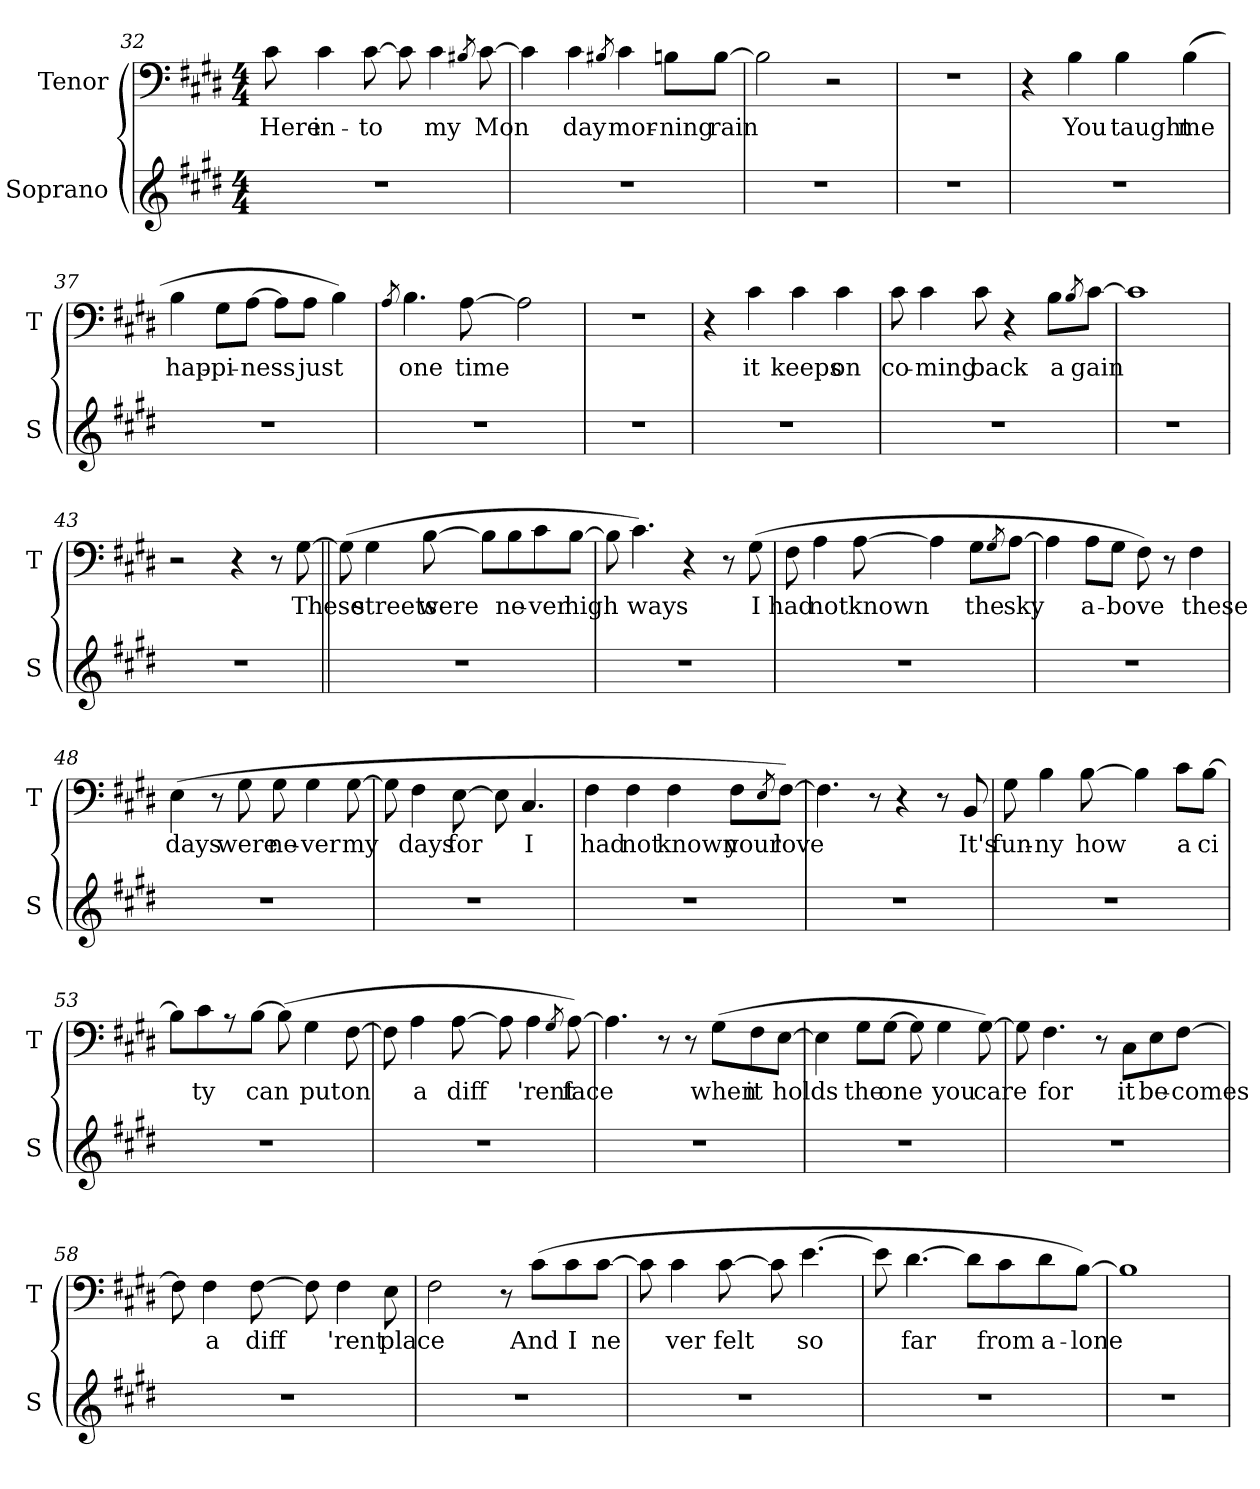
**kern	**kern	**text
*part2	*part1	*part1
*staff2	*staff1	*staff1
*I"Soprano	*I"Tenor	*
*I'S	*I'T	*
*clefG2	*clefF4	*
*k[f#c#g#d#]	*k[f#c#g#d#]	*
*E:	*E:	*
*M4/4	*M4/4	*
=32	=32	=32
!	!	!LO:LY:b
1r	8c#\	Here
!	!	!LO:LY:b
.	4c#\	in-
!	!	!LO:LY:b
.	[8c#\	-to
.	8c#\]	.
!	!	!LO:LY:b
.	4c#\	my
.	8qB#X/	.
!	!	!LO:LY:b
.	[8c#\	Mon
=33	=33	=33
1r	4c#\]	.
!	!	!LO:LY:b
.	4c#\	day
.	8qB#X/	.
!	!	!LO:LY:b
.	4c#\	mor-
!	!	!LO:LY:b
.	8Bn\L	-ning
!	!	!LO:LY:b
.	[8B\J	rain
!!LO:LB:g=z
=34	=34	=34
1r	2B\]	.
!	!	!LO:LY:b
.	2r	\!
=35	=35	=35
1r	1r	.
=36	=36	=36
1r	4r	.
!	!	!LO:LY:b
.	4B\	You
!	!	!LO:LY:b
.	4B\	taught
!	!	!LO:LY:b
.	(>4B\	me
=37	=37	=37
!	!	!LO:LY:b
1r	4B\	hap-
!	!	!LO:LY:b
.	8G#\L	-pi-
!	!	!LO:LY:b
.	[8A\J	-ness
.	8A\L]	.
!	!	!LO:LY:b
.	8A\J	just
.	4B\)	.
=38	=38	=38
.	8qA/	.
!	!	!LO:LY:b
1r	4.B\	one
!	!	!LO:LY:b
.	[8A\	time
.	2A\]	.
=39	=39	=39
1r	1r	.
!!LO:PB:g=z
=40	=40	=40
1r	4r	.
!	!	!LO:LY:b
.	4c#\	it
!	!	!LO:LY:b
.	4c#\	keeps
!	!	!LO:LY:b
.	4c#\	on
=41	=41	=41
!	!	!LO:LY:b
1r	8c#\	co-
!	!	!LO:LY:b
.	4c#\	-ming
!	!	!LO:LY:b
.	8c#\	back
.	4r	.
!	!	!LO:LY:b
.	8B\L	a
.	8qB/	.
!	!	!LO:LY:b
.	[8c#\J	gain
=42	=42	=42
1r	1c#]	.
=43	=43	=43
!	!	!LO:LY:b
1r	2r	\!
.	4r	.
.	8r	.
!	!	!LO:LY:b
.	[8G#\	These
!!LO:LB:g=z
=44||	=44||	=44||
1r	(>8G#\]	.
!	!	!LO:LY:b
.	4G#\	streets
!	!	!LO:LY:b
.	[8B\	were
.	8B\L]	.
!	!	!LO:LY:b
.	8B\	ne-
!	!	!LO:LY:b
.	8c#\	-ver
!	!	!LO:LY:b
.	[8B\J	high
=45	=45	=45
1r	8B\]	.
!	!	!LO:LY:b
.	4.c#\)	ways
!	!	!LO:LY:b
.	4r	,
.	8r	.
!	!	!LO:LY:b
.	(>8G#\	I
=46	=46	=46
!	!	!LO:LY:b
1r	8F#\	had
!	!	!LO:LY:b
.	4A\	not
!	!	!LO:LY:b
.	[8A\	known
.	4A\]	.
!	!	!LO:LY:b
.	8G#\L	the
.	8qG#/	.
!	!	!LO:LY:b
.	[8A\J	sky
=47	=47	=47
1r	4A\]	.
!	!	!LO:LY:b
.	8A\L	a-
!	!	!LO:LY:b
.	8G#\J	-bove
.	8F#\)	.
!	!	!LO:LY:b
.	8r	,
!	!	!LO:LY:b
.	4F#\	these
!!LO:LB:g=z
=48	=48	=48
!	!	!LO:LY:b
1r	(>4E\	days
!	!	!LO:LY:b
.	8r	,
!	!	!LO:LY:b
.	8G#\	were
!	!	!LO:LY:b
.	8G#\	ne-
!	!	!LO:LY:b
.	4G#\	-ver
!	!	!LO:LY:b
.	[8G#\	my
=49	=49	=49
1r	8G#\]	.
!	!	!LO:LY:b
.	4F#\	days
!	!	!LO:LY:b
.	[8E\	for
.	8E\]	.
!	!	!LO:LY:b
.	4.C#/	I
=50	=50	=50
!	!	!LO:LY:b
1r	4F#\	had
!	!	!LO:LY:b
.	4F#\	not
!	!	!LO:LY:b
.	4F#\	known
!	!	!LO:LY:b
.	8F#\L	your
.	8qE/	.
!	!	!LO:LY:b
.	[8F#\J)	love
=51	=51	=51
1r	4.F#\]	.
!	!	!LO:LY:b
.	8r	.
.	4r	.
.	8r	.
!	!	!LO:LY:b
.	8BB/	It's
!!LO:LB:g=z
=52	=52	=52
!	!	!LO:LY:b
1r	8G#\	fun-
!	!	!LO:LY:b
.	4B\	-ny
!	!	!LO:LY:b
.	[8B\	how
.	4B\]	.
!	!	!LO:LY:b
.	8c#\L	a
!	!	!LO:LY:b
.	[8B\J	ci
=53	=53	=53
1r	8B\L]	.
!	!	!LO:LY:b
.	8c#\	ty
.	8r	.
!	!	!LO:LY:b
.	[8B\J	can
.	(>8B\]	.
!	!	!LO:LY:b
.	4G#\	put
!	!	!LO:LY:b
.	[8F#\	on
=54	=54	=54
1r	8F#\]	.
!	!	!LO:LY:b
.	4A\	a
!	!	!LO:LY:b
.	[8A\	diff
.	8A\]	.
!	!	!LO:LY:b
.	4A\	'rent
.	8qG#/	.
!	!	!LO:LY:b
.	[8A\)	face
=55	=55	=55
1r	4.A\]	.
!	!	!LO:LY:b
.	8r	,
.	8r	.
!	!	!LO:LY:b
.	(>8G#\L	when
!	!	!LO:LY:b
.	8F#\	it
!	!	!LO:LY:b
.	[8E\J	holds
=56	=56	=56
1r	4E\]	.
!	!	!LO:LY:b
.	8G#\L	the
!	!	!LO:LY:b
.	[8G#\J	one
.	8G#\]	.
!	!	!LO:LY:b
.	4G#\	you
!	!	!LO:LY:b
.	[8G#\)	care
!!LO:LB:g=z
=57	=57	=57
1r	8G#\]	.
!	!	!LO:LY:b
.	4.F#\	for
!	!	!LO:LY:b
.	8r	,
!	!	!LO:LY:b
.	8C#\L	it
!	!	!LO:LY:b
.	8E\	be-
!	!	!LO:LY:b
.	[8F#\J	-comes
=58	=58	=58
1r	8F#\]	.
!	!	!LO:LY:b
.	4F#\	a
!	!	!LO:LY:b
.	[8F#\	diff
.	8F#\]	.
!	!	!LO:LY:b
.	4F#\	'rent
!	!	!LO:LY:b
.	8E\	place
=59	=59	=59
1r	2F#\	.
!	!	!LO:LY:b
.	8r	.
!	!	!LO:LY:b
.	(>8c#\L	And
!	!	!LO:LY:b
.	8c#\	I
!	!	!LO:LY:b
.	[8c#\J	ne
=60	=60	=60
1r	8c#\]	.
!	!	!LO:LY:b
.	4c#\	ver
!	!	!LO:LY:b
.	[8c#\	felt
.	8c#\]	.
!	!	!LO:LY:b
.	[4.e\	so
!!LO:PB:g=z
=61	=61	=61
1r	8e\]	.
!	!	!LO:LY:b
.	[4.d#\	far
.	8d#\L]	.
!	!	!LO:LY:b
.	8c#\	from
!	!	!LO:LY:b
.	8d#\	a-
!	!	!LO:LY:b
.	[8B\J)	-lone
=62	=62	=62
1r	1B]	.
=	=	=
*-	*-	*-
